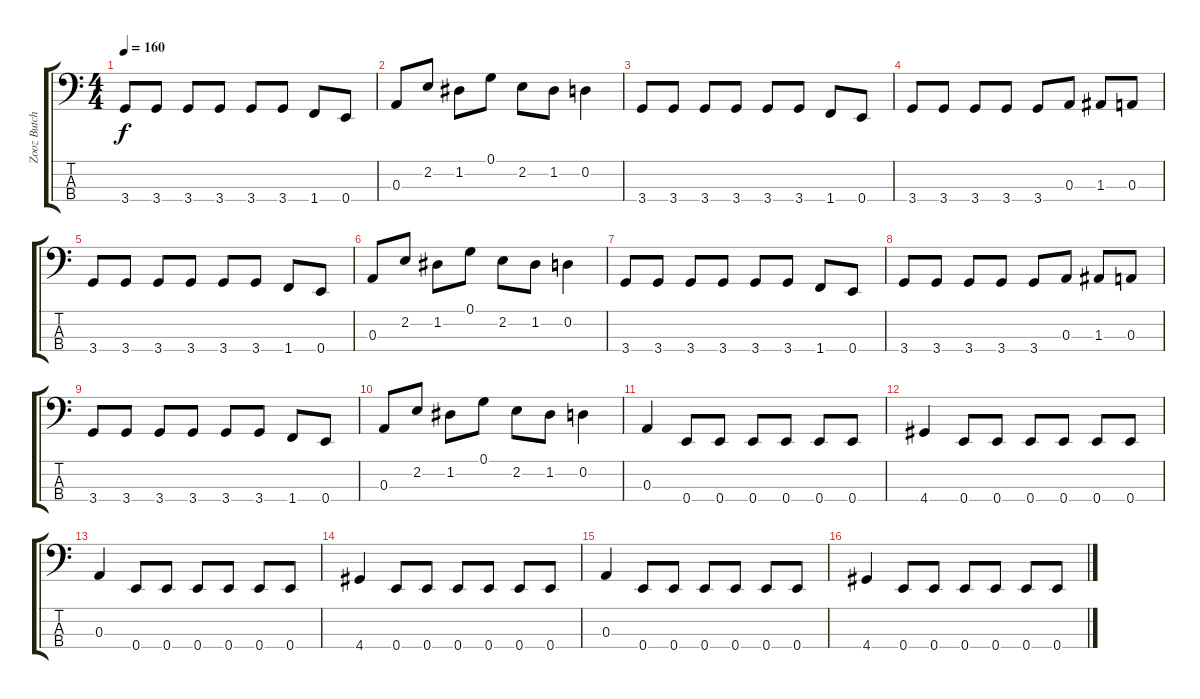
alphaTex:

\track ("Zooz Butcher" "Zooz Butch") {instrument electricbasspick}
\staff {score tabs}
\tuning (G2 D2 A1 E1) {hide}
\ts (4 4)
\tempo 160
\clef f4
\ks c
3.4.8{dy f} 3.4.8 3.4.8 3.4.8 3.4.8 3.4.8 1.4.8 0.4.8 |
0.3.8 2.2.8 1.2.8 0.1.8 2.2.8 1.2.8 0.2.4 |
3.4.8 3.4.8 3.4.8 3.4.8 3.4.8 3.4.8 1.4.8 0.4.8 |
3.4.8 3.4.8 3.4.8 3.4.8 3.4.8 0.3.8 1.3.8 0.3.8 |
3.4.8 3.4.8 3.4.8 3.4.8 3.4.8 3.4.8 1.4.8 0.4.8 |
0.3.8 2.2.8 1.2.8 0.1.8 2.2.8 1.2.8 0.2.4 |
3.4.8 3.4.8 3.4.8 3.4.8 3.4.8 3.4.8 1.4.8 0.4.8 |
3.4.8 3.4.8 3.4.8 3.4.8 3.4.8 0.3.8 1.3.8 0.3.8 |
3.4.8 3.4.8 3.4.8 3.4.8 3.4.8 3.4.8 1.4.8 0.4.8 |
0.3.8 2.2.8 1.2.8 0.1.8 2.2.8 1.2.8 0.2.4 |
0.3.4 0.4.8 0.4.8 0.4.8 0.4.8 0.4.8 0.4.8 |
4.4.4 0.4.8 0.4.8 0.4.8 0.4.8 0.4.8 0.4.8 |
0.3.4 0.4.8 0.4.8 0.4.8 0.4.8 0.4.8 0.4.8 |
4.4.4 0.4.8 0.4.8 0.4.8 0.4.8 0.4.8 0.4.8 |
0.3.4 0.4.8 0.4.8 0.4.8 0.4.8 0.4.8 0.4.8 |
4.4.4 0.4.8 0.4.8 0.4.8 0.4.8 0.4.8 0.4.8
